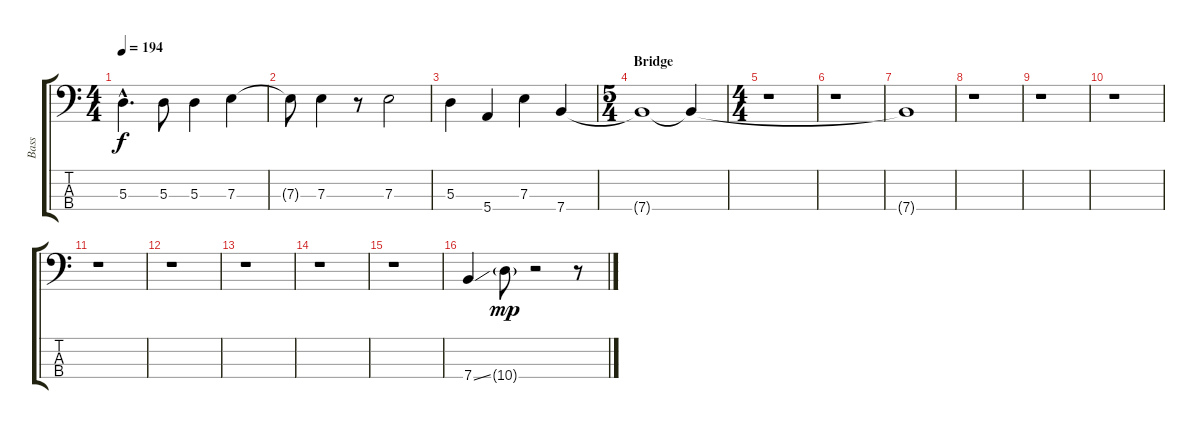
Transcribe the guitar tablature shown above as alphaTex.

\track ("Bass" "Bass") {instrument electricbassfinger}
\staff {score tabs}
\tuning (G2 D2 A1 E1) {hide}
\ts (4 4)
\tempo 194
\clef f4
\ks c
5.3{hac}.4{d dy f} 5.3.8 5.3.4 7.3.4 |
7.3{t}.8 7.3.4 r.8 7.3.2 |
5.3.4 5.4.4 7.3.4 7.4.4 |
\ts (5 4)
\section ("" "Bridge")
7.4{t}.1 7.4{t}.4 |
\ts (4 4)
r.1 |
r.1 |
7.4{t}.1 |
r.1 |
r.1 |
r.1 |
r.1 |
r.1 |
r.1 |
r.1 |
r.1 |
7.4{ss}.4 10.4{g}.8{dy mp} r.2 r.8
